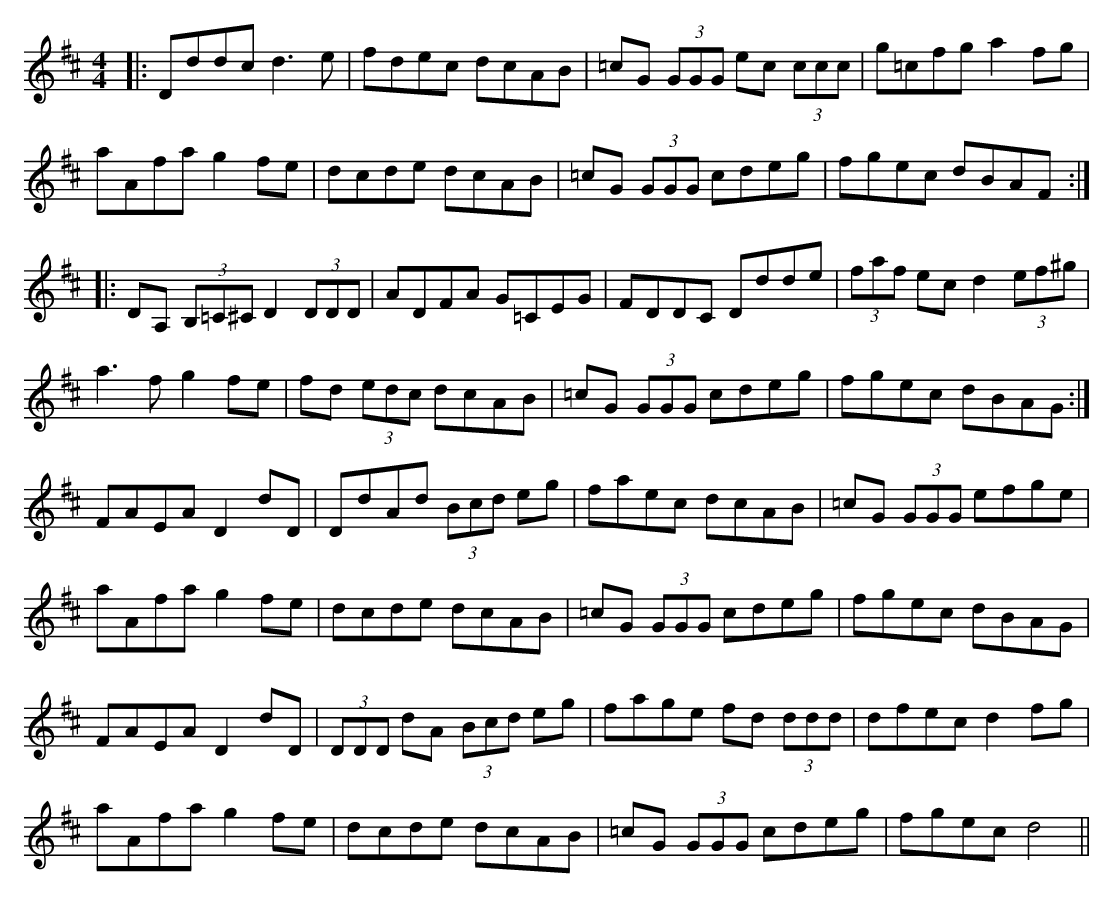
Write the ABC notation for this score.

X:1
M:4/4
K:D
|:Dddc d3e|fdec dcAB|=cG (3GGG ec (3ccc|g=cfg a2 fg|
aAfa g2 fe|dcde dcAB|=cG (3GGG cdeg|fgec dBAF:|
|:DA, (3B,=C^C D2 (3DDD|ADFA G=CEG|FDDC Ddde|(3faf ec d2 (3ef^g|
a3f g2 fe|fd (3edc dcAB|=cG (3GGG cdeg|fgec dBAG:|
FAEA D2 dD|DdAd (3Bcd eg|faec dcAB|=cG (3GGG efge|
aAfa g2 fe|dcde dcAB|=cG (3GGG cdeg|fgec dBAG|
FAEA D2 dD|(3DDD dA (3Bcd eg|fage fd (3ddd|dfec d2 fg|
aAfa g2 fe|dcde dcAB|=cG (3GGG cdeg|fgec d4||
